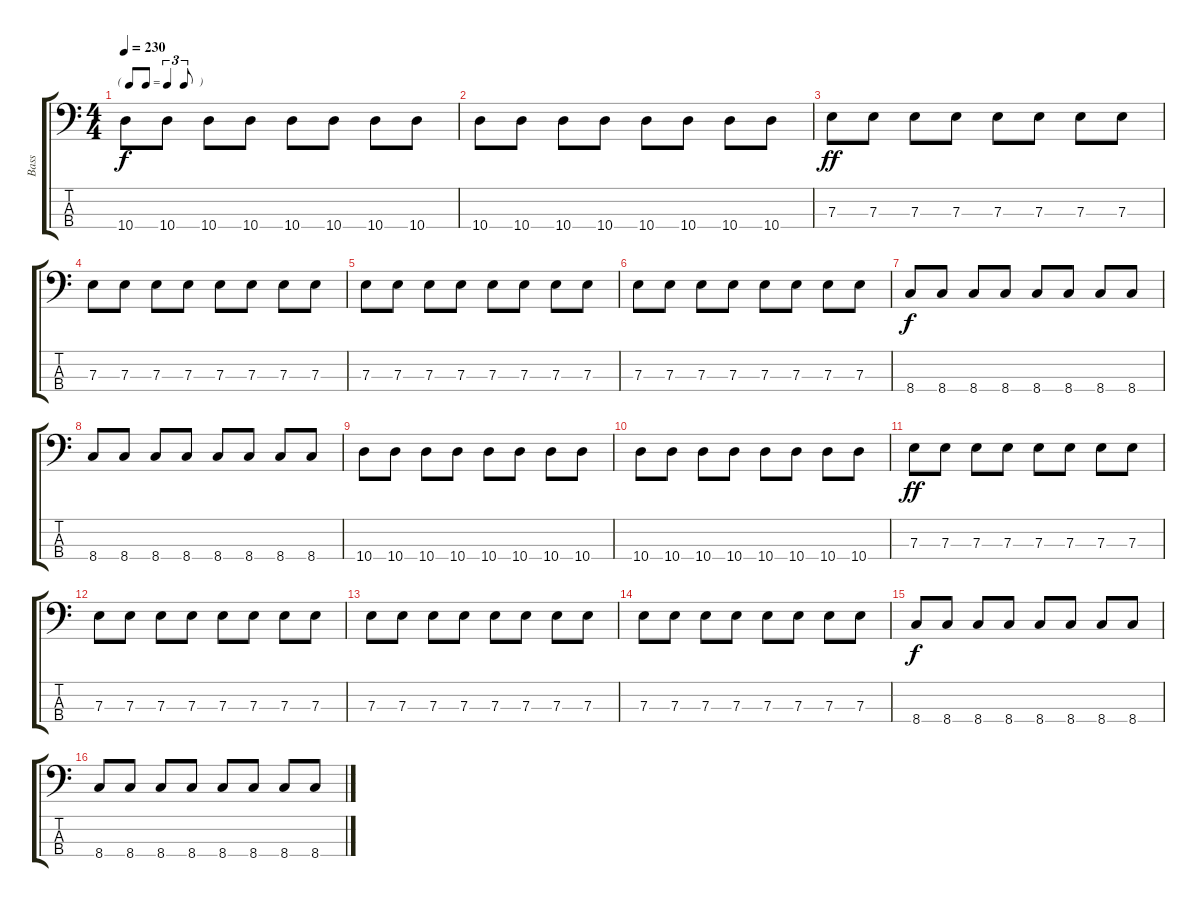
\track ("Bass" "Bass") {instrument electricbassfinger}
\staff {score tabs}
\tuning (G2 D2 A1 E1) {hide}
\ts (4 4)
\tf triplet8th
\tempo 230
\clef f4
\ks c
10.4.8{dy f} 10.4.8 10.4.8 10.4.8 10.4.8 10.4.8 10.4.8 10.4.8 |
10.4.8 10.4.8 10.4.8 10.4.8 10.4.8 10.4.8 10.4.8 10.4.8 |
7.3.8{dy ff} 7.3.8 7.3.8 7.3.8 7.3.8 7.3.8 7.3.8 7.3.8 |
7.3.8 7.3.8 7.3.8 7.3.8 7.3.8 7.3.8 7.3.8 7.3.8 |
7.3.8 7.3.8 7.3.8 7.3.8 7.3.8 7.3.8 7.3.8 7.3.8 |
7.3.8 7.3.8 7.3.8 7.3.8 7.3.8 7.3.8 7.3.8 7.3.8 |
8.4.8{dy f} 8.4.8 8.4.8 8.4.8 8.4.8 8.4.8 8.4.8 8.4.8 |
8.4.8 8.4.8 8.4.8 8.4.8 8.4.8 8.4.8 8.4.8 8.4.8 |
10.4.8 10.4.8 10.4.8 10.4.8 10.4.8 10.4.8 10.4.8 10.4.8 |
10.4.8 10.4.8 10.4.8 10.4.8 10.4.8 10.4.8 10.4.8 10.4.8 |
7.3.8{dy ff} 7.3.8 7.3.8 7.3.8 7.3.8 7.3.8 7.3.8 7.3.8 |
7.3.8 7.3.8 7.3.8 7.3.8 7.3.8 7.3.8 7.3.8 7.3.8 |
7.3.8 7.3.8 7.3.8 7.3.8 7.3.8 7.3.8 7.3.8 7.3.8 |
7.3.8 7.3.8 7.3.8 7.3.8 7.3.8 7.3.8 7.3.8 7.3.8 |
8.4.8{dy f} 8.4.8 8.4.8 8.4.8 8.4.8 8.4.8 8.4.8 8.4.8 |
8.4.8 8.4.8 8.4.8 8.4.8 8.4.8 8.4.8 8.4.8 8.4.8
